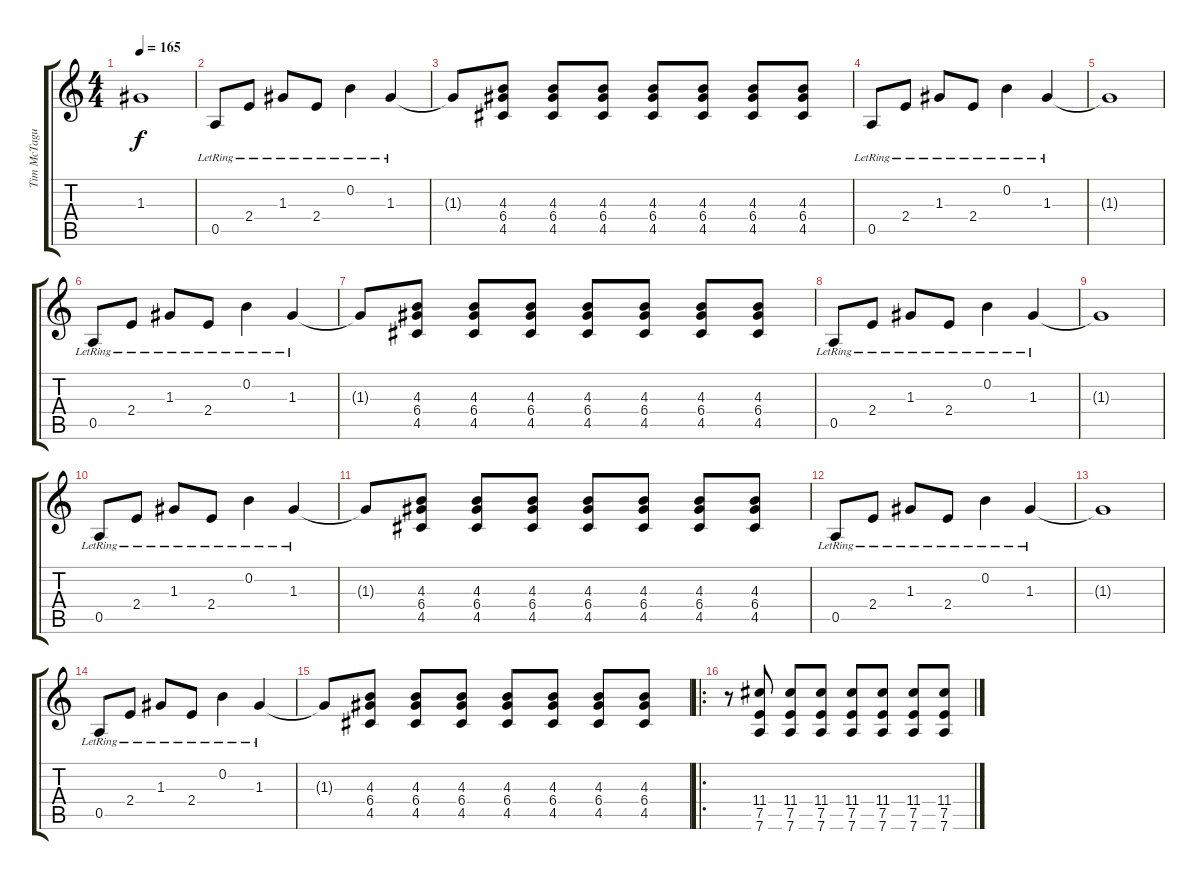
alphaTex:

\track ("Tim McTague" "Tim McTagu") {instrument distortionguitar}
\staff {score tabs}
\tuning (E4 B3 G3 D3 A2 D2) {hide}
\ts (4 4)
\tempo 165
\clef g2
\ks c
1.3{t}.1{dy f} |
0.5{lr}.8 2.4{lr}.8 1.3{lr}.8 2.4{lr}.8 0.2{lr}.4 1.3{lr}.4 |
1.3{t}.8 (4.3 6.4 4.5).8 (4.3 6.4 4.5).8 (4.3 6.4 4.5).8 (4.3 6.4 4.5).8 (4.3 6.4 4.5).8 (4.3 6.4 4.5).8 (4.3 6.4 4.5).8 |
0.5{lr}.8 2.4{lr}.8 1.3{lr}.8 2.4{lr}.8 0.2{lr}.4 1.3{lr}.4 |
1.3{t}.1 |
0.5{lr}.8 2.4{lr}.8 1.3{lr}.8 2.4{lr}.8 0.2{lr}.4 1.3{lr}.4 |
1.3{t}.8 (4.3 6.4 4.5).8 (4.3 6.4 4.5).8 (4.3 6.4 4.5).8 (4.3 6.4 4.5).8 (4.3 6.4 4.5).8 (4.3 6.4 4.5).8 (4.3 6.4 4.5).8 |
0.5{lr}.8 2.4{lr}.8 1.3{lr}.8 2.4{lr}.8 0.2{lr}.4 1.3{lr}.4 |
1.3{t}.1 |
0.5{lr}.8 2.4{lr}.8 1.3{lr}.8 2.4{lr}.8 0.2{lr}.4 1.3{lr}.4 |
1.3{t}.8 (4.3 6.4 4.5).8 (4.3 6.4 4.5).8 (4.3 6.4 4.5).8 (4.3 6.4 4.5).8 (4.3 6.4 4.5).8 (4.3 6.4 4.5).8 (4.3 6.4 4.5).8 |
0.5{lr}.8 2.4{lr}.8 1.3{lr}.8 2.4{lr}.8 0.2{lr}.4 1.3{lr}.4 |
1.3{t}.1 |
0.5{lr}.8 2.4{lr}.8 1.3{lr}.8 2.4{lr}.8 0.2{lr}.4 1.3{lr}.4 |
1.3{t}.8 (4.3 6.4 4.5).8 (4.3 6.4 4.5).8 (4.3 6.4 4.5).8 (4.3 6.4 4.5).8 (4.3 6.4 4.5).8 (4.3 6.4 4.5).8 (4.3 6.4 4.5).8 |
\ro
r.8 (11.4 7.5 7.6).8 (11.4 7.5 7.6).8 (11.4 7.5 7.6).8 (11.4 7.5 7.6).8 (11.4 7.5 7.6).8 (11.4 7.5 7.6).8 (11.4 7.5 7.6).8
